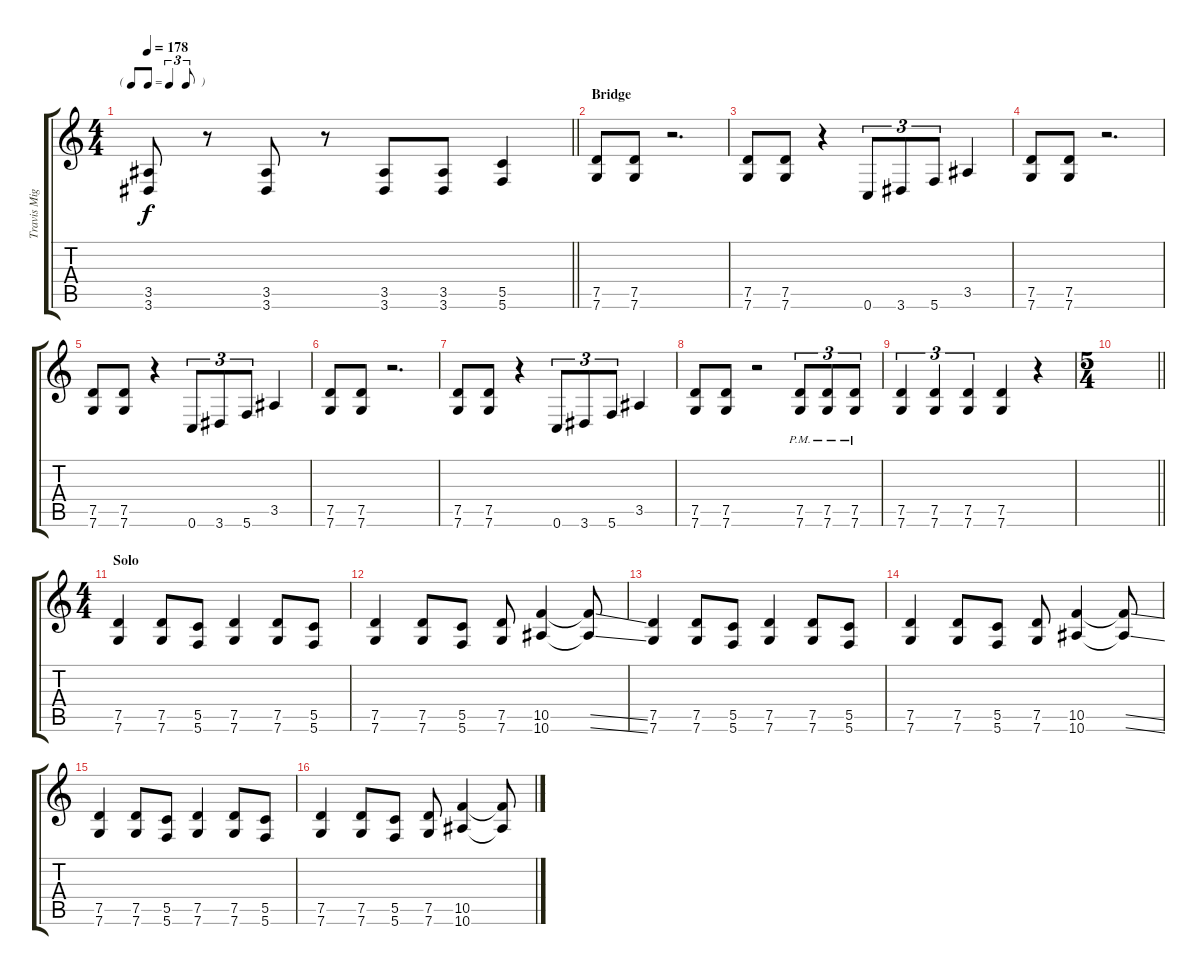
\track ("Travis Miguel" "Travis Mig") {instrument distortionguitar}
\staff {score tabs}
\tuning (D4 A3 F3 C3 G2 C2) {hide}
\ts (4 4)
\tf triplet8th
\tempo 178
\clef g2
\barLineRight lightlight
\ks c
(3.5 3.6).8{dy f} r.8 (3.5 3.6).8 r.8 (3.5 3.6).8 (3.5 3.6).8 (5.5 5.6).4 |
\section ("" "Bridge")
(7.5 7.6).8 (7.5 7.6).8 r.2{d} |
(7.5 7.6).8 (7.5 7.6).8 r.4 0.6.8{tu (3 2)} 3.6.8{tu (3 2)} 5.6.8{tu (3 2)} 3.5.4 |
(7.5 7.6).8 (7.5 7.6).8 r.2{d} |
(7.5 7.6).8 (7.5 7.6).8 r.4 0.6.8{tu (3 2)} 3.6.8{tu (3 2)} 5.6.8{tu (3 2)} 3.5.4 |
(7.5 7.6).8 (7.5 7.6).8 r.2{d} |
(7.5 7.6).8 (7.5 7.6).8 r.4 0.6.8{tu (3 2)} 3.6.8{tu (3 2)} 5.6.8{tu (3 2)} 3.5.4 |
(7.5 7.6).8 (7.5 7.6).8 r.2 (7.5{pm} 7.6).8{tu (3 2)} (7.5{pm} 7.6).8{tu (3 2)} (7.5{pm} 7.6).8{tu (3 2)} |
(7.5 7.6).4{tu (3 2)} (7.5 7.6).4{tu (3 2)} (7.5 7.6).4{tu (3 2)} (7.5 7.6).4 r.4 |
\ts (5 4)
\barLineRight lightlight
|
\ts (4 4)
\section ("" "Solo")
(7.5 7.6).4 (7.5 7.6).8 (5.5 5.6).8 (7.5 7.6).4 (7.5 7.6).8 (5.5 5.6).8 |
(7.5 7.6).4 (7.5 7.6).8 (5.5 5.6).8 (7.5 7.6).8 (10.5 10.6).4 (10.5{ss t} 10.6{ss t}).8 |
(7.5 7.6).4 (7.5 7.6).8 (5.5 5.6).8 (7.5 7.6).4 (7.5 7.6).8 (5.5 5.6).8 |
(7.5 7.6).4 (7.5 7.6).8 (5.5 5.6).8 (7.5 7.6).8 (10.5 10.6).4 (10.5{ss t} 10.6{ss t}).8 |
(7.5 7.6).4 (7.5 7.6).8 (5.5 5.6).8 (7.5 7.6).4 (7.5 7.6).8 (5.5 5.6).8 |
(7.5 7.6).4 (7.5 7.6).8 (5.5 5.6).8 (7.5 7.6).8 (10.5 10.6).4 (10.5{ss t} 10.6{ss t}).8
